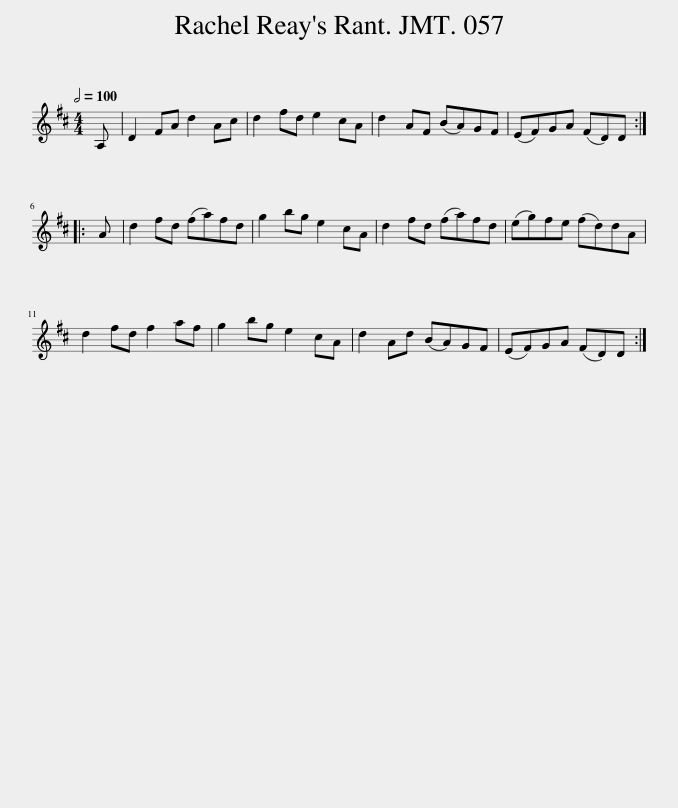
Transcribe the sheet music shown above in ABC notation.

X:1
L:1/8
Q:1/2=100
M:4/4
I:linebreak $
K:D
V:1 treble
V:1
 A, | D2 FA d2 Ac | d2 fd e2 cA | d2 AF (BA)GF | (EF)GA (FD)D ::$ %5
 A | d2 fd (fa)fd | g2 bg e2 cA | d2 fd (fa)fd | (eg)fe (fd)dA |$ %10
 d2 fd f2 af | g2 bg e2 cA | d2 Ad (BA)GF | (EF)GA (FD)D :| %14
